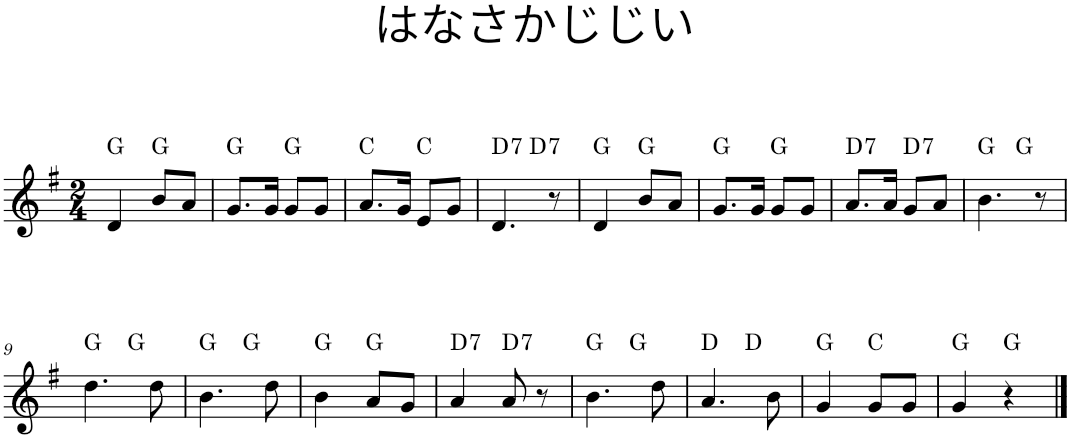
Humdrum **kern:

**kern	**harte
*part1	*part1
*staff1	*
*I"Piano	*
*I'Pno.	*
*clefG2	*
*k[f#]	*
*M2/4	*
=1	=1
4d/	G:maj
8b/L	G:maj
8a/J	.
=2	=2
8.g/L	G:maj
16g/Jk	.
8g/L	G:maj
8g/J	.
=3	=3
8.a/L	C:maj
16g/Jk	.
8e/L	C:maj
8g/J	.
=4	=4
!	!LO:H:kt=7
*^	*
4.d/	4ryy	D:7
!	!	!LO:H:kt=7
.	4ryy	D:7
8r	.	.
*v	*v	*
=5	=5
4d/	G:maj
8b/L	G:maj
8a/J	.
=6	=6
8.g/L	G:maj
16g/Jk	.
8g/L	G:maj
8g/J	.
=7	=7
!	!LO:H:kt=7
8.a/L	D:7
16a/Jk	.
!	!LO:H:kt=7
8g/L	D:7
8a/J	.
=8	=8
*^	*
4.b\	4ryy	G:maj
.	4ryy	G:maj
8r	.	.
!!LO:LB:g=z	!!
=9	=9	=9
4.dd\	4ryy	G:maj
.	4ryy	G:maj
8dd\	.	.
=10	=10	=10
4.b\	4ryy	G:maj
.	4ryy	G:maj
8dd\	.	.
*v	*v	*
=11	=11
4b\	G:maj
8a/L	G:maj
8g/J	.
=12	=12
!	!LO:H:kt=7
4a/	D:7
!	!LO:H:kt=7
8a/	D:7
8r	.
=13	=13
*^	*
4.b\	4ryy	G:maj
.	4ryy	G:maj
8dd\	.	.
=14	=14	=14
4.a/	4ryy	D:maj
.	4ryy	D:maj
8b\	.	.
*v	*v	*
=15	=15
4g/	G:maj
8g/L	C:maj
8g/J	.
=16	=16
4g/	G:maj
4r	G:maj
==	==
*-	*-
